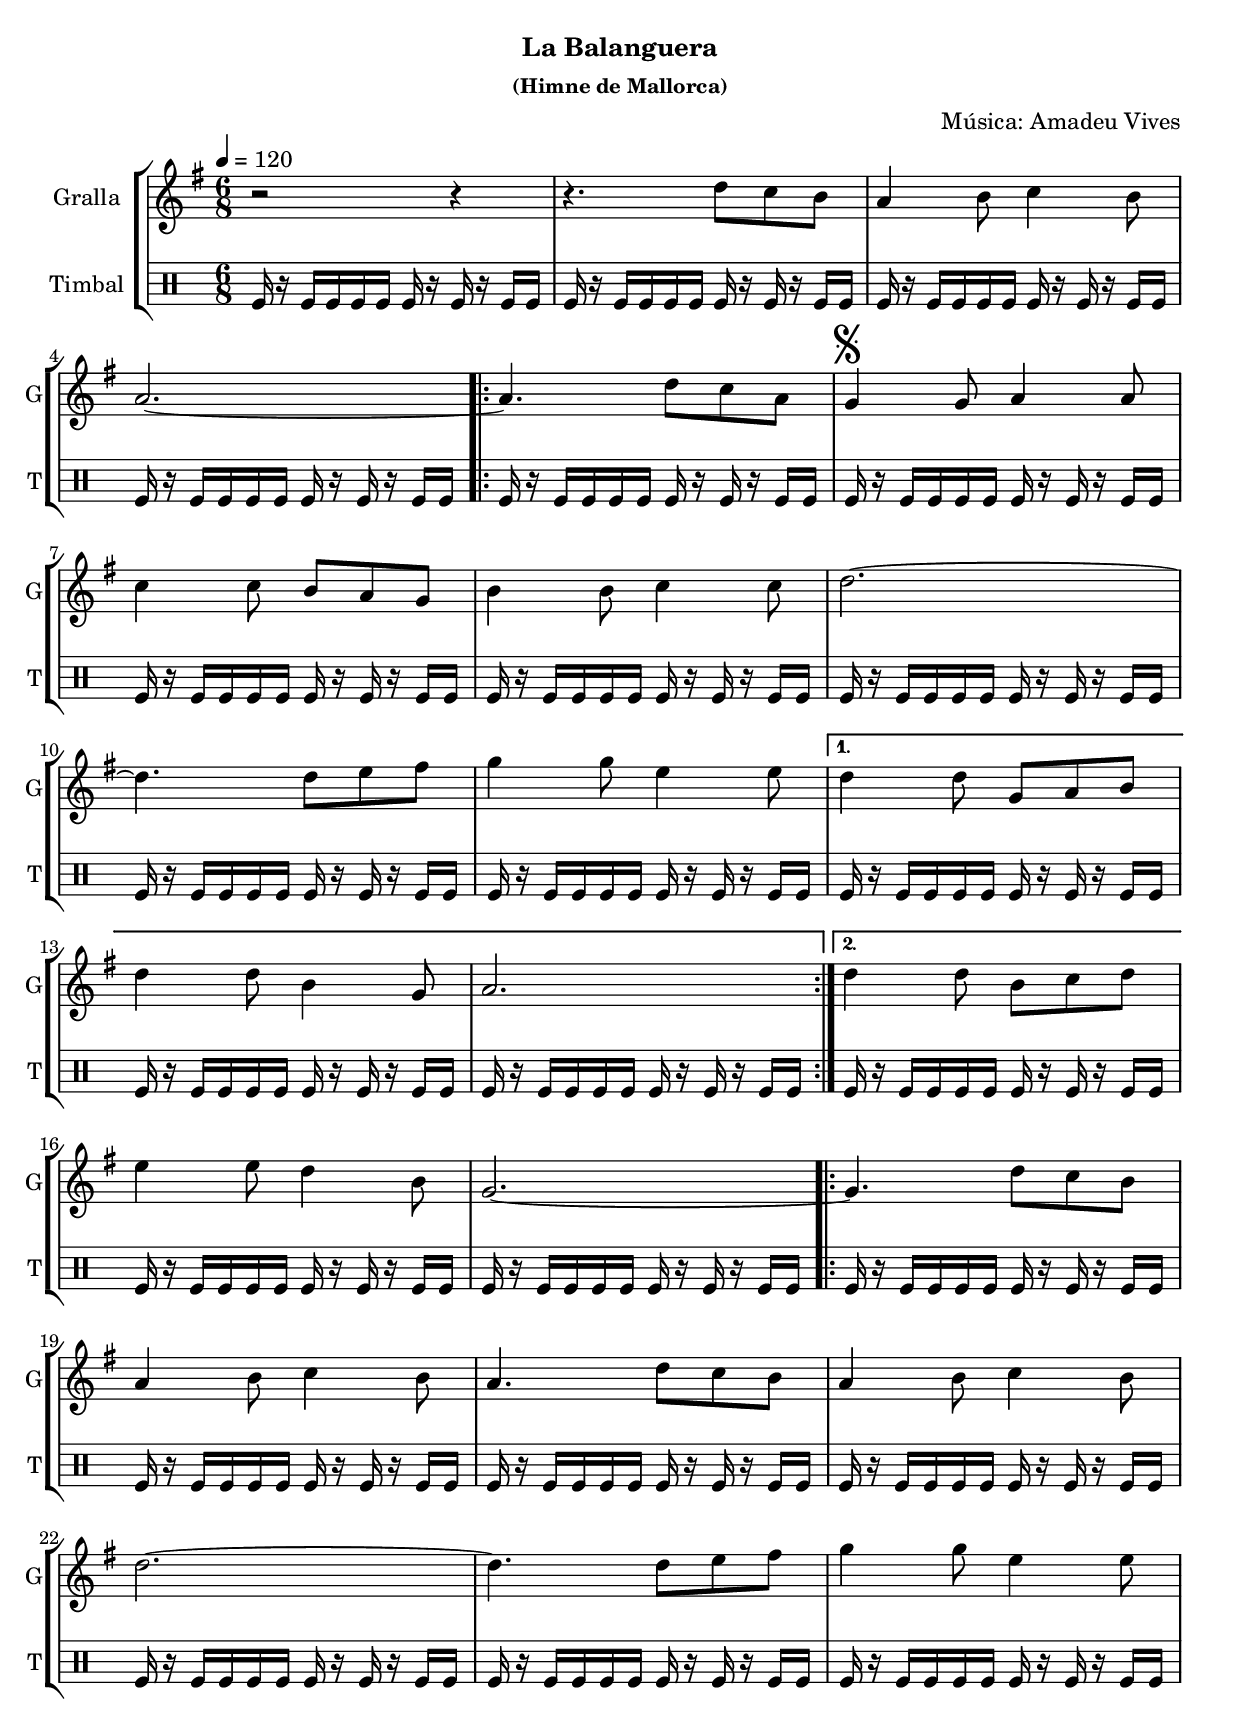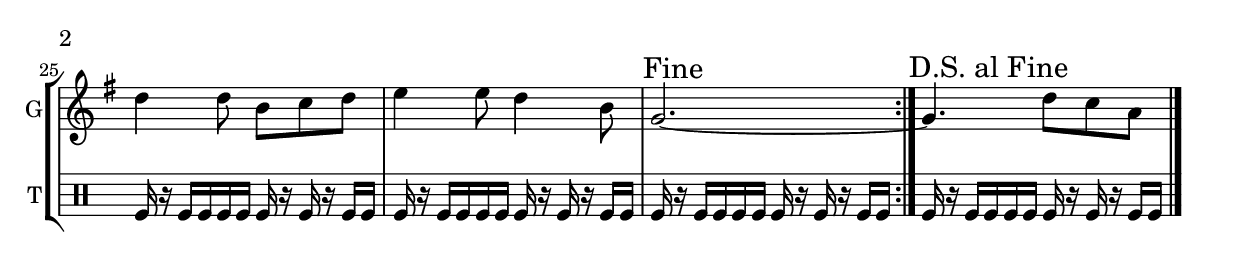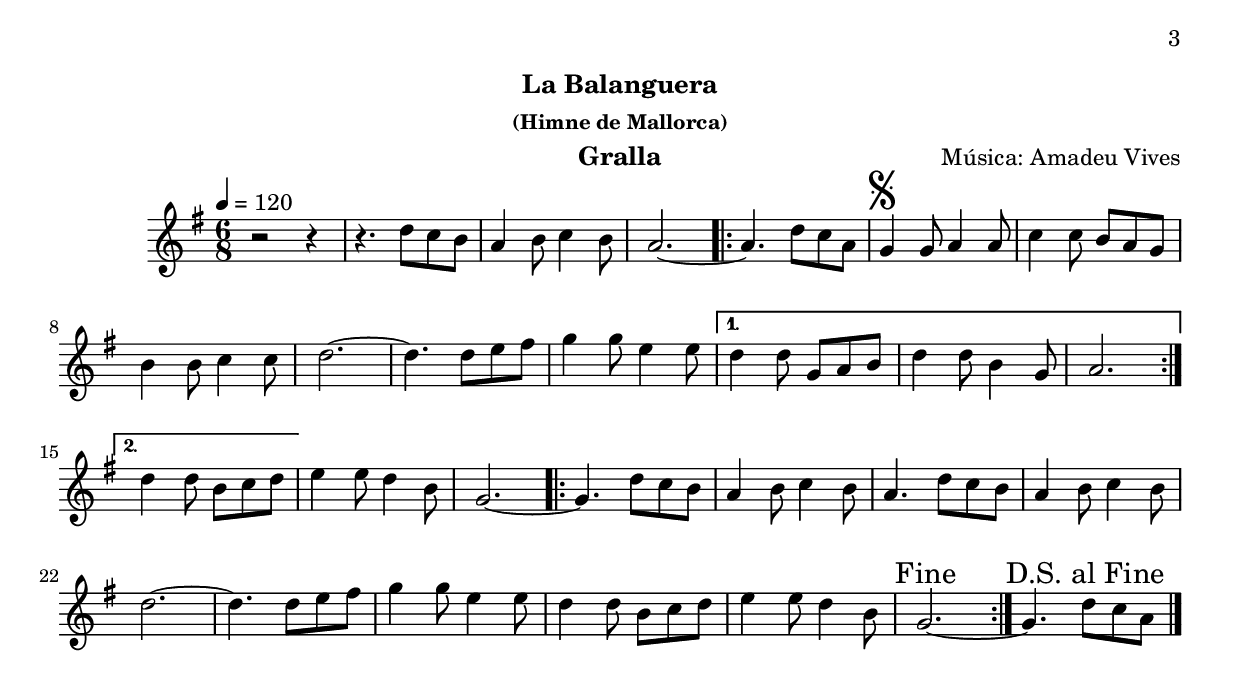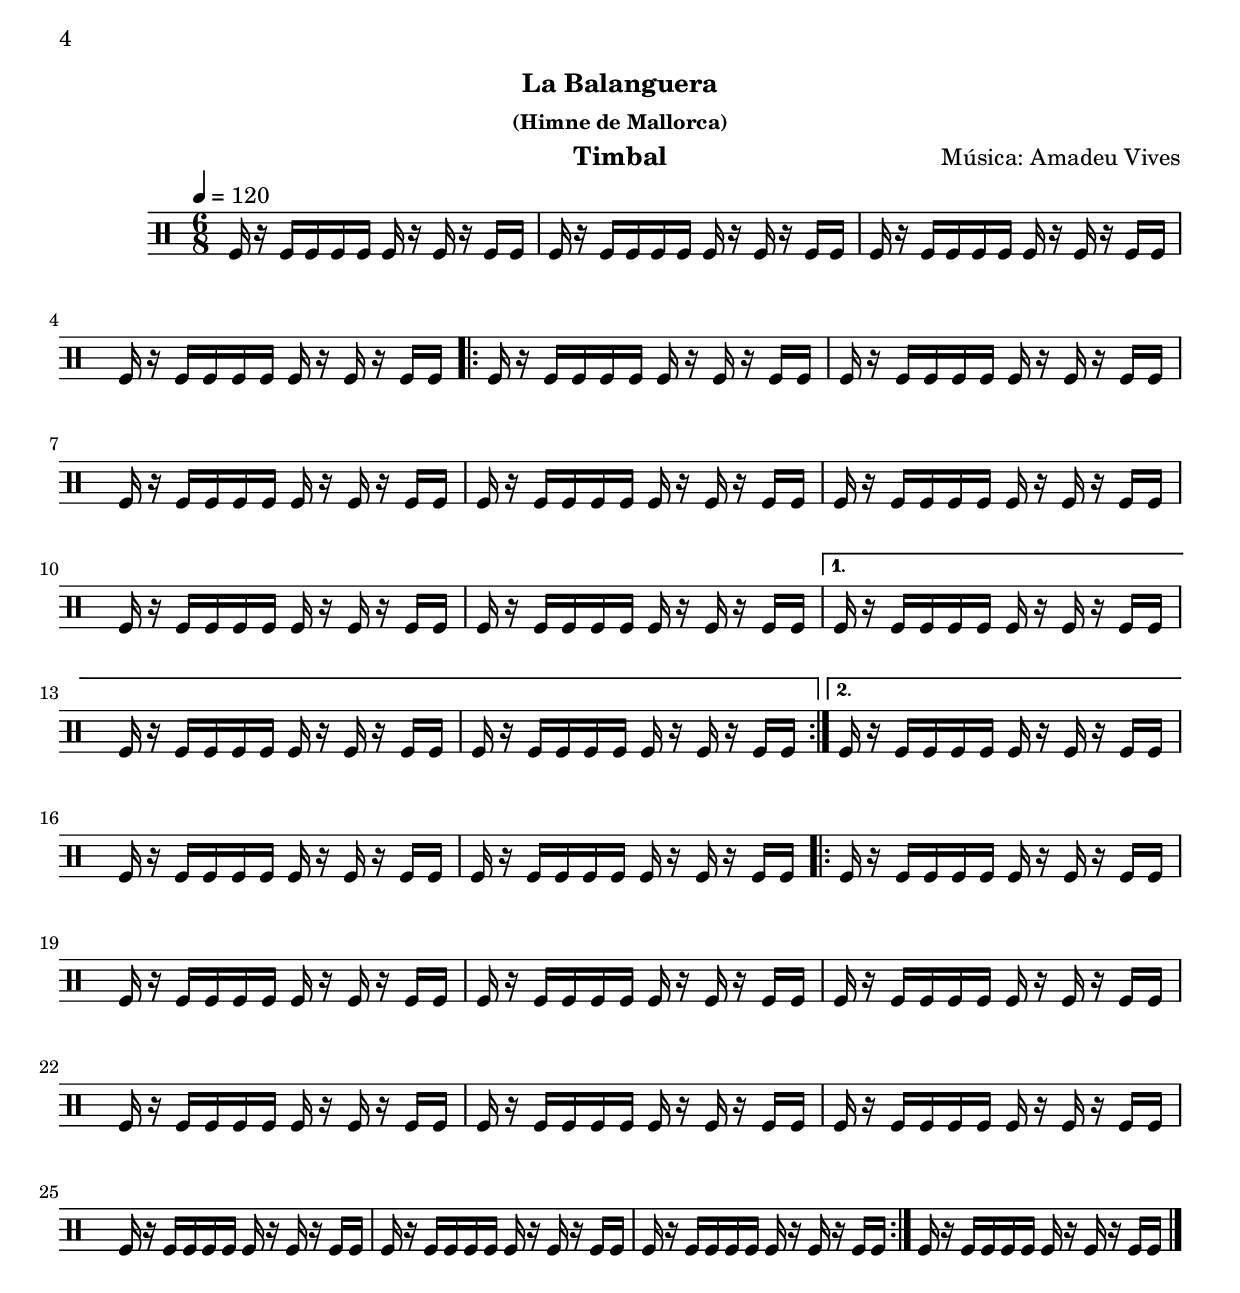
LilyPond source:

\version "2.22.1"

\header {
  dedication=""
  title="    "
  subtitle="La Balanguera"
  subsubtitle="(Himne de Mallorca)"
  poet=""
  meter=""
  piece=""
  composer="Música: Amadeu Vives"
  arranger=""
  opus=""
  instrument=""
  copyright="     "
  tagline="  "
}

liniaroAa =
\relative d''
{
  \tempo 4=120
  \clef treble
  \key g \major
  \time 6/8
  r2 r4  |
  r4. d8 c b  |
  a4 b8 c4 b8  |
  a2. ~  |
  %05
  \repeat volta 2 { a4. d8 c a  |
  \mark \markup {\musicglyph #"scripts.segno"} g4 g8 a4 a8  |
  c4 c8 b a g  |
  b4 b8 c4 c8  |
  d2. ~  |
  %10
  d4. d8 e fis  |
  g4 g8 e4 e8 }
  \alternative { { d4 d8 g, a b  |
  d4 d8 b4 g8  |
  a2. }
  %15
  { d4 d8 b c d } }
  e4 e8 d4 b8  |
  g2. ~  |
  \repeat volta 2 { g4. d'8 c b  |
  a4 b8 c4 b8  |
  %20
  a4. d8 c b  |
  a4 b8 c4 b8  |
  d2. ~  |
  d4. d8 e fis  |
  g4 g8 e4 e8  |
  %25
  d4 d8 b c d  |
  e4 e8 d4 b8  |
  \mark "Fine" g2. ~  | }
  \mark "D.S. al Fine" g4. d'8 c a  \bar "|."
}

liniaroAb =
\drummode
{
  \tempo 4=120
  \time 6/8
  tomfl16 r tomfl tomfl tomfl tomfl tomfl r tomfl r tomfl tomfl  |
  tomfl16 r tomfl tomfl tomfl tomfl tomfl r tomfl r tomfl tomfl  |
  tomfl16 r tomfl tomfl tomfl tomfl tomfl r tomfl r tomfl tomfl  |
  tomfl16 r tomfl tomfl tomfl tomfl tomfl r tomfl r tomfl tomfl  |
  %05
  \repeat volta 2 { tomfl16 r tomfl tomfl tomfl tomfl tomfl r tomfl r tomfl tomfl  |
  tomfl16 r tomfl tomfl tomfl tomfl tomfl r tomfl r tomfl tomfl  |
  tomfl16 r tomfl tomfl tomfl tomfl tomfl r tomfl r tomfl tomfl  |
  tomfl16 r tomfl tomfl tomfl tomfl tomfl r tomfl r tomfl tomfl  |
  tomfl16 r tomfl tomfl tomfl tomfl tomfl r tomfl r tomfl tomfl  |
  %10
  tomfl16 r tomfl tomfl tomfl tomfl tomfl r tomfl r tomfl tomfl  |
  tomfl16 r tomfl tomfl tomfl tomfl tomfl r tomfl r tomfl tomfl }
  \alternative { { tomfl16 r tomfl tomfl tomfl tomfl tomfl r tomfl r tomfl tomfl  |
  tomfl16 r tomfl tomfl tomfl tomfl tomfl r tomfl r tomfl tomfl  |
  tomfl16 r tomfl tomfl tomfl tomfl tomfl r tomfl r tomfl tomfl }
  %15
  { tomfl16 r tomfl tomfl tomfl tomfl tomfl r tomfl r tomfl tomfl } }
  tomfl16 r tomfl tomfl tomfl tomfl tomfl r tomfl r tomfl tomfl  |
  tomfl16 r tomfl tomfl tomfl tomfl tomfl r tomfl r tomfl tomfl  |
  \repeat volta 2 { tomfl16 r tomfl tomfl tomfl tomfl tomfl r tomfl r tomfl tomfl  |
  tomfl16 r tomfl tomfl tomfl tomfl tomfl r tomfl r tomfl tomfl  |
  %20
  tomfl16 r tomfl tomfl tomfl tomfl tomfl r tomfl r tomfl tomfl  |
  tomfl16 r tomfl tomfl tomfl tomfl tomfl r tomfl r tomfl tomfl  |
  tomfl16 r tomfl tomfl tomfl tomfl tomfl r tomfl r tomfl tomfl  |
  tomfl16 r tomfl tomfl tomfl tomfl tomfl r tomfl r tomfl tomfl  |
  tomfl16 r tomfl tomfl tomfl tomfl tomfl r tomfl r tomfl tomfl  |
  %25
  tomfl16 r tomfl tomfl tomfl tomfl tomfl r tomfl r tomfl tomfl  |
  tomfl16 r tomfl tomfl tomfl tomfl tomfl r tomfl r tomfl tomfl  |
  tomfl16 r tomfl tomfl tomfl tomfl tomfl r tomfl r tomfl tomfl  | }
  tomfl16 r tomfl tomfl tomfl tomfl tomfl r tomfl r tomfl tomfl  \bar "|."
}

\bookpart {
  \score {
    \new StaffGroup {
      \override Score.RehearsalMark #'self-alignment-X = #LEFT
      <<
        \new Staff \with {instrumentName = #"Gralla" shortInstrumentName = #"G"} \liniaroAa
        \new DrumStaff \with {instrumentName = #"Timbal" shortInstrumentName = #"T"} \liniaroAb
      >>
    }
    \layout {}
  }
  \score { \unfoldRepeats
    \new StaffGroup {
      \override Score.RehearsalMark #'self-alignment-X = #LEFT
      <<
        \new Staff \with {instrumentName = #"Gralla" shortInstrumentName = #"G"} \liniaroAa
        \new DrumStaff \with {instrumentName = #"Timbal" shortInstrumentName = #"T"} \liniaroAb
      >>
    }
    \midi {
      \set Staff.midiInstrument = "oboe"
      \set DrumStaff.midiInstrument = "drums"
    }
  }
}

\bookpart {
  \header {instrument="Gralla"}
  \score {
    \new StaffGroup {
      \override Score.RehearsalMark #'self-alignment-X = #LEFT
      <<
        \new Staff \liniaroAa
      >>
    }
    \layout {}
  }
  \score { \unfoldRepeats
    \new StaffGroup {
      \override Score.RehearsalMark #'self-alignment-X = #LEFT
      <<
        \new Staff \liniaroAa
      >>
    }
    \midi {
      \set Staff.midiInstrument = "oboe"
      \set DrumStaff.midiInstrument = "drums"
    }
  }
}

\bookpart {
  \header {instrument="Timbal"}
  \score {
    \new StaffGroup {
      \override Score.RehearsalMark #'self-alignment-X = #LEFT
      <<
        \new DrumStaff \liniaroAb
      >>
    }
    \layout {}
  }
  \score { \unfoldRepeats
    \new StaffGroup {
      \override Score.RehearsalMark #'self-alignment-X = #LEFT
      <<
        \new DrumStaff \liniaroAb
      >>
    }
    \midi {
      \set Staff.midiInstrument = "oboe"
      \set DrumStaff.midiInstrument = "drums"
    }
  }
}

